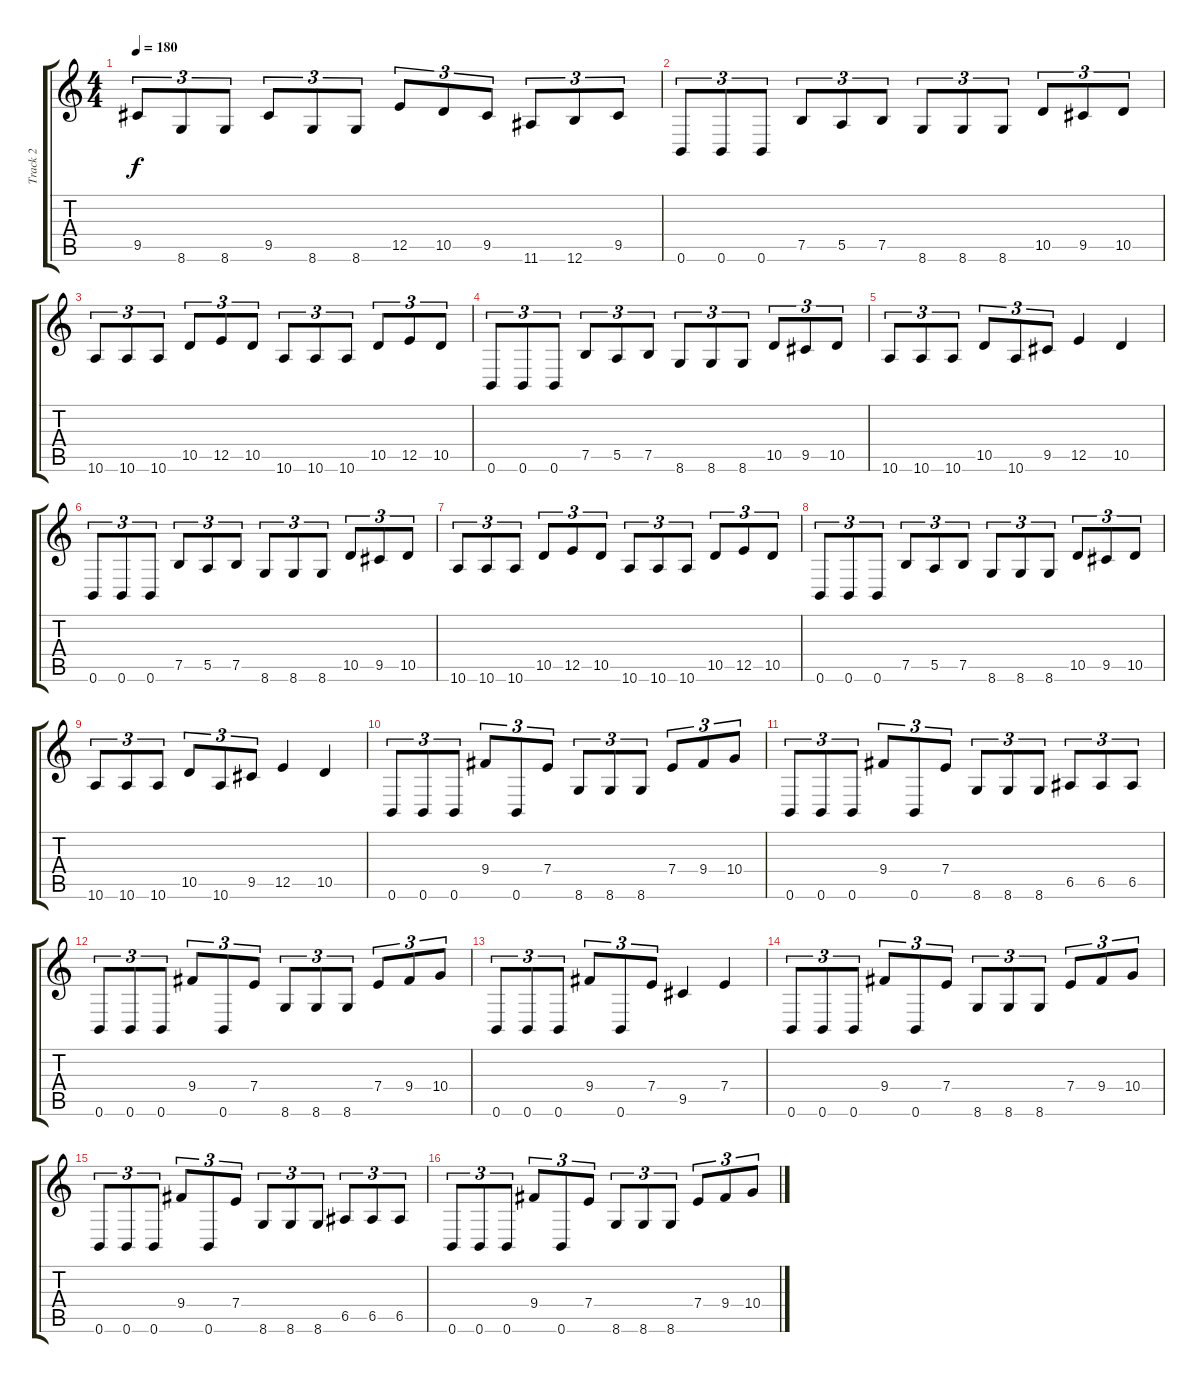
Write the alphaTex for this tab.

\track ("Track 2" "Track 2") {instrument overdrivenguitar}
\staff {score tabs}
\tuning (B3 Gb3 D3 A2 E2 B1) {hide}
\ts (4 4)
\tempo 180
\clef g2
\ks c
9.5.8{tu (3 2) dy f} 8.6.8{tu (3 2)} 8.6.8{tu (3 2)} 9.5.8{tu (3 2)} 8.6.8{tu (3 2)} 8.6.8{tu (3 2)} 12.5.8{tu (3 2)} 10.5.8{tu (3 2)} 9.5.8{tu (3 2)} 11.6.8{tu (3 2)} 12.6.8{tu (3 2)} 9.5.8{tu (3 2)} |
0.6.8{tu (3 2)} 0.6.8{tu (3 2)} 0.6.8{tu (3 2)} 7.5.8{tu (3 2)} 5.5.8{tu (3 2)} 7.5.8{tu (3 2)} 8.6.8{tu (3 2)} 8.6.8{tu (3 2)} 8.6.8{tu (3 2)} 10.5.8{tu (3 2)} 9.5.8{tu (3 2)} 10.5.8{tu (3 2)} |
10.6.8{tu (3 2)} 10.6.8{tu (3 2)} 10.6.8{tu (3 2)} 10.5.8{tu (3 2)} 12.5.8{tu (3 2)} 10.5.8{tu (3 2)} 10.6.8{tu (3 2)} 10.6.8{tu (3 2)} 10.6.8{tu (3 2)} 10.5.8{tu (3 2)} 12.5.8{tu (3 2)} 10.5.8{tu (3 2)} |
0.6.8{tu (3 2)} 0.6.8{tu (3 2)} 0.6.8{tu (3 2)} 7.5.8{tu (3 2)} 5.5.8{tu (3 2)} 7.5.8{tu (3 2)} 8.6.8{tu (3 2)} 8.6.8{tu (3 2)} 8.6.8{tu (3 2)} 10.5.8{tu (3 2)} 9.5.8{tu (3 2)} 10.5.8{tu (3 2)} |
10.6.8{tu (3 2)} 10.6.8{tu (3 2)} 10.6.8{tu (3 2)} 10.5.8{tu (3 2)} 10.6.8{tu (3 2)} 9.5.8{tu (3 2)} 12.5.4 10.5.4 |
0.6.8{tu (3 2)} 0.6.8{tu (3 2)} 0.6.8{tu (3 2)} 7.5.8{tu (3 2)} 5.5.8{tu (3 2)} 7.5.8{tu (3 2)} 8.6.8{tu (3 2)} 8.6.8{tu (3 2)} 8.6.8{tu (3 2)} 10.5.8{tu (3 2)} 9.5.8{tu (3 2)} 10.5.8{tu (3 2)} |
10.6.8{tu (3 2)} 10.6.8{tu (3 2)} 10.6.8{tu (3 2)} 10.5.8{tu (3 2)} 12.5.8{tu (3 2)} 10.5.8{tu (3 2)} 10.6.8{tu (3 2)} 10.6.8{tu (3 2)} 10.6.8{tu (3 2)} 10.5.8{tu (3 2)} 12.5.8{tu (3 2)} 10.5.8{tu (3 2)} |
0.6.8{tu (3 2)} 0.6.8{tu (3 2)} 0.6.8{tu (3 2)} 7.5.8{tu (3 2)} 5.5.8{tu (3 2)} 7.5.8{tu (3 2)} 8.6.8{tu (3 2)} 8.6.8{tu (3 2)} 8.6.8{tu (3 2)} 10.5.8{tu (3 2)} 9.5.8{tu (3 2)} 10.5.8{tu (3 2)} |
10.6.8{tu (3 2)} 10.6.8{tu (3 2)} 10.6.8{tu (3 2)} 10.5.8{tu (3 2)} 10.6.8{tu (3 2)} 9.5.8{tu (3 2)} 12.5.4 10.5.4 |
0.6.8{tu (3 2)} 0.6.8{tu (3 2)} 0.6.8{tu (3 2)} 9.4.8{tu (3 2)} 0.6.8{tu (3 2)} 7.4.8{tu (3 2)} 8.6.8{tu (3 2)} 8.6.8{tu (3 2)} 8.6.8{tu (3 2)} 7.4.8{tu (3 2)} 9.4.8{tu (3 2)} 10.4.8{tu (3 2)} |
0.6.8{tu (3 2)} 0.6.8{tu (3 2)} 0.6.8{tu (3 2)} 9.4.8{tu (3 2)} 0.6.8{tu (3 2)} 7.4.8{tu (3 2)} 8.6.8{tu (3 2)} 8.6.8{tu (3 2)} 8.6.8{tu (3 2)} 6.5.8{tu (3 2)} 6.5.8{tu (3 2)} 6.5.8{tu (3 2)} |
0.6.8{tu (3 2)} 0.6.8{tu (3 2)} 0.6.8{tu (3 2)} 9.4.8{tu (3 2)} 0.6.8{tu (3 2)} 7.4.8{tu (3 2)} 8.6.8{tu (3 2)} 8.6.8{tu (3 2)} 8.6.8{tu (3 2)} 7.4.8{tu (3 2)} 9.4.8{tu (3 2)} 10.4.8{tu (3 2)} |
0.6.8{tu (3 2)} 0.6.8{tu (3 2)} 0.6.8{tu (3 2)} 9.4.8{tu (3 2)} 0.6.8{tu (3 2)} 7.4.8{tu (3 2)} 9.5.4 7.4.4 |
0.6.8{tu (3 2)} 0.6.8{tu (3 2)} 0.6.8{tu (3 2)} 9.4.8{tu (3 2)} 0.6.8{tu (3 2)} 7.4.8{tu (3 2)} 8.6.8{tu (3 2)} 8.6.8{tu (3 2)} 8.6.8{tu (3 2)} 7.4.8{tu (3 2)} 9.4.8{tu (3 2)} 10.4.8{tu (3 2)} |
0.6.8{tu (3 2)} 0.6.8{tu (3 2)} 0.6.8{tu (3 2)} 9.4.8{tu (3 2)} 0.6.8{tu (3 2)} 7.4.8{tu (3 2)} 8.6.8{tu (3 2)} 8.6.8{tu (3 2)} 8.6.8{tu (3 2)} 6.5.8{tu (3 2)} 6.5.8{tu (3 2)} 6.5.8{tu (3 2)} |
0.6.8{tu (3 2)} 0.6.8{tu (3 2)} 0.6.8{tu (3 2)} 9.4.8{tu (3 2)} 0.6.8{tu (3 2)} 7.4.8{tu (3 2)} 8.6.8{tu (3 2)} 8.6.8{tu (3 2)} 8.6.8{tu (3 2)} 7.4.8{tu (3 2)} 9.4.8{tu (3 2)} 10.4.8{tu (3 2)}
